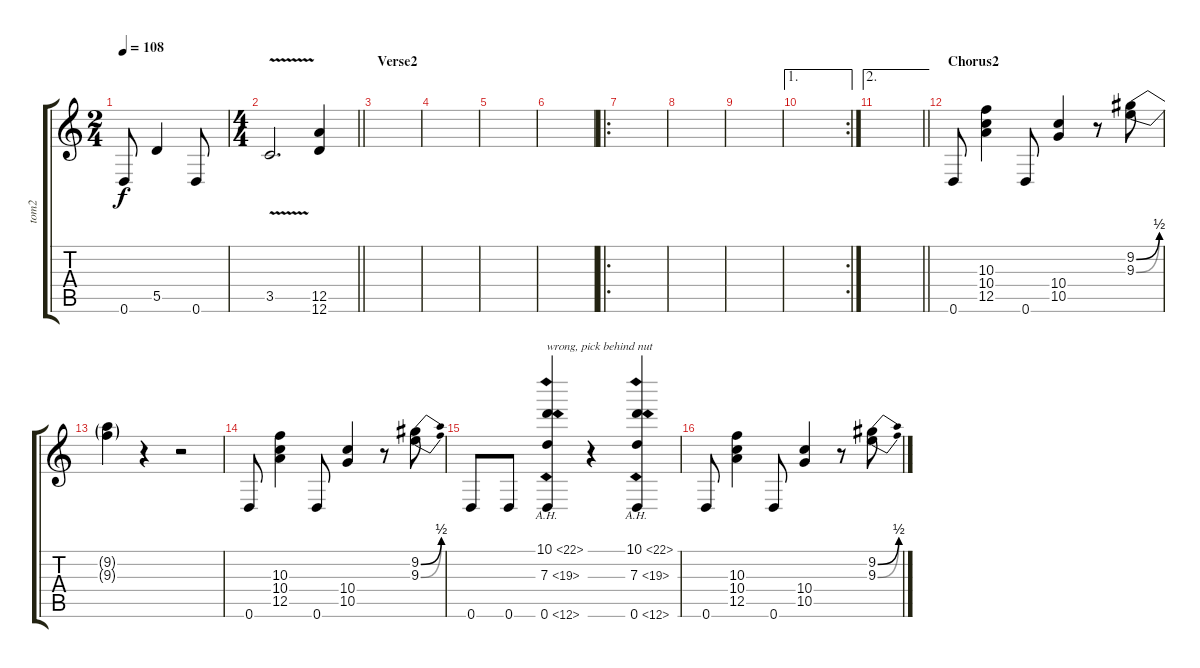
\track ("tom2" "tom2") {instrument distortionguitar}
\staff {score tabs}
\tuning (E4 B3 G3 D3 A2 D2) {hide}
\ts (2 4)
\tempo 108
\clef g2
\ks c
0.6.8{dy f} 5.5.4 0.6.8 |
\ts (4 4)
\barLineRight lightlight
3.5{v}.2{d} (12.5 12.6).4 |
\section ("" "Verse2")
|
|
|
|
\ro
|
|
|
\ae 1
\rc 2
|
\ae 2
\barLineRight lightlight
|
\section ("" "Chorus2")
0.6.8 (10.3 10.4 12.5).4 0.6.8 (10.4 10.5).4 r.8 (9.2{be (bend 0 0 60 2)} 9.3{be (bend 0 0 60 2)}).8 |
(9.2{t} 9.3{t}).4 r.4 r.2 |
0.6.8 (10.3 10.4 12.5).4 0.6.8 (10.4 10.5).4 r.8 (9.2{be (bend 0 0 60 2)} 9.3{be (bend 0 0 60 2)}).8 |
0.6.8 0.6.8 (10.1{ah 12} 7.3{ah 12} 0.6{ah 12}).4{txt "wrong, pick behind nut"} r.4 (10.1{ah 12} 7.3{ah 12} 0.6{ah 12}).4 |
0.6.8 (10.3 10.4 12.5).4 0.6.8 (10.4 10.5).4 r.8 (9.2{be (bend 0 0 60 2)} 9.3{be (bend 0 0 60 2)}).8
